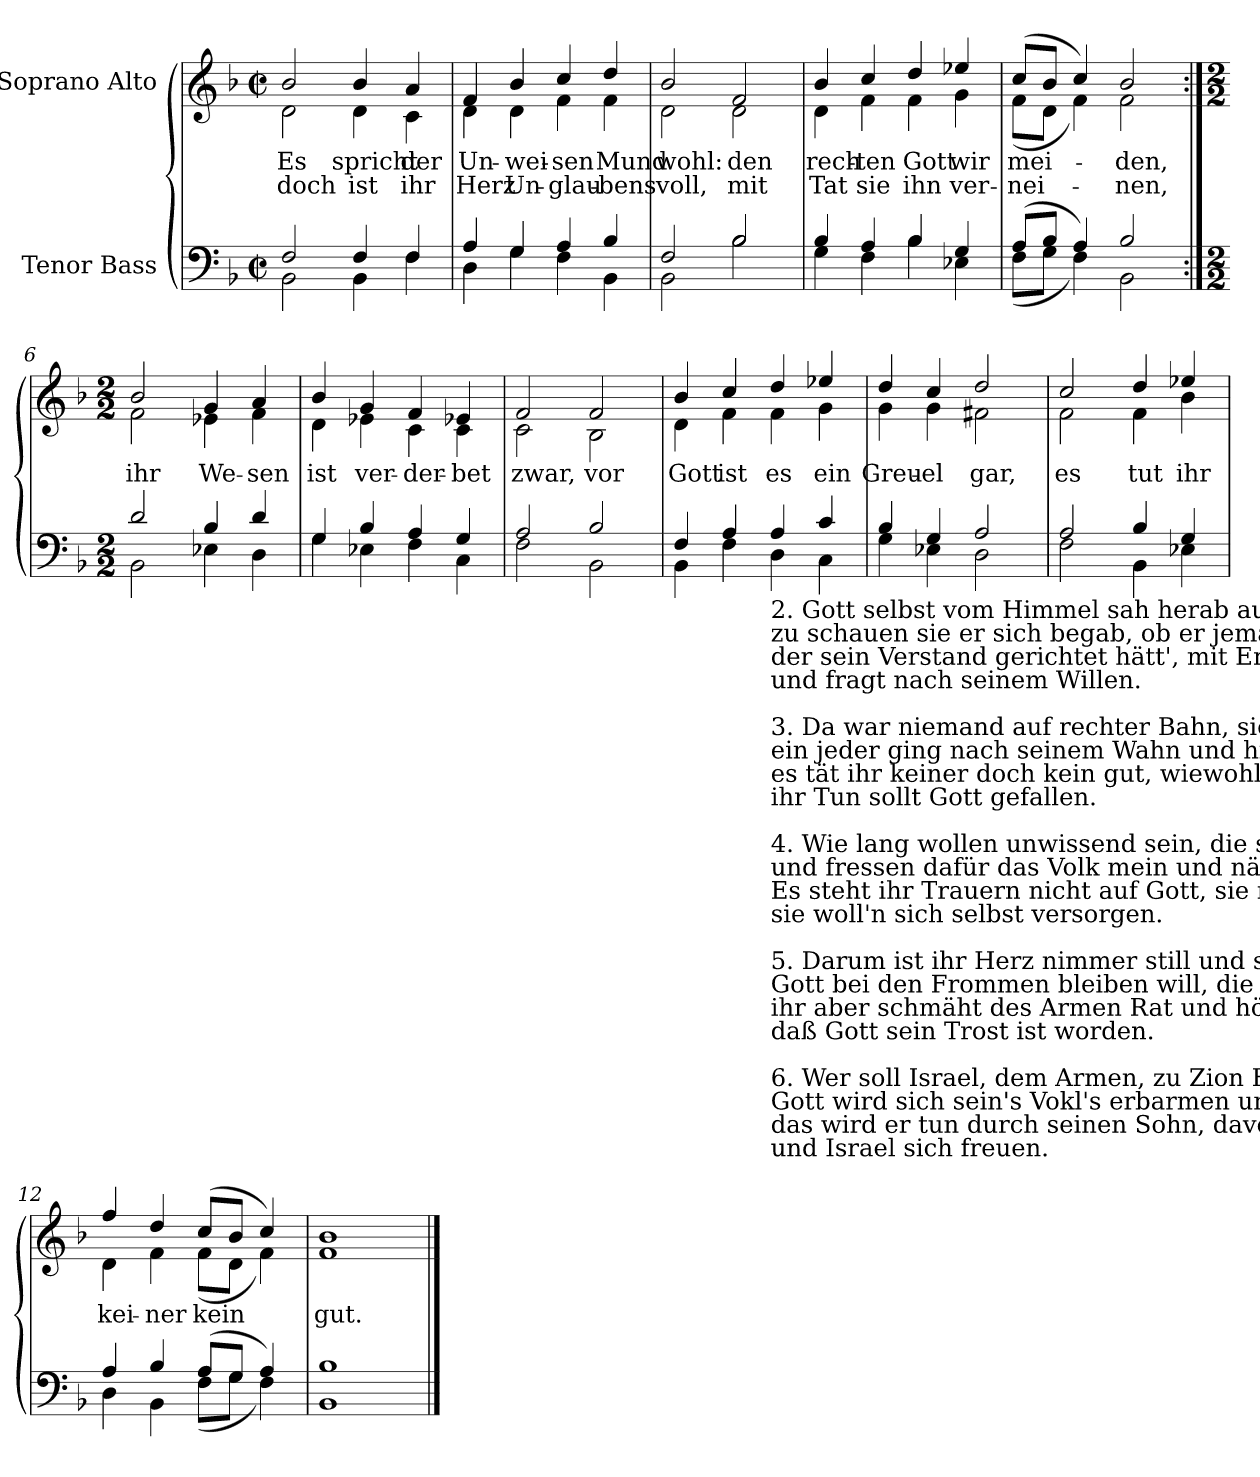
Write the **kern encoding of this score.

**kern	**kern	**text	**text
*part2	*part1	*part1	*part1
*staff2	*staff1	*staff1	*staff1
*I"Tenor Bass	*I"Soprano Alto	*	*
*clefF4	*clefG2	*	*
*k[b-]	*k[b-]	*	*
*F:	*F:	*	*
*M2/2	*M2/2	*	*
*met(c|)	*met(c|)	*	*
=1	=1	=1	=1
*^	*	*	*
!	!	!LO:TX:a:cj:t=Cornelius Becker\n(1561-1604)	!	!
!	!	!LO:TX:a:cj:t=Heinrich Schütz\n(1585-1672)	!	!
!	!	!LO:TX:a:cj:t=Psalm 53, SWV 150	!	!
!	!	!LO:TX:a:cj:t=(Psalms 14 and 53 are identical.)	!	!
!	!	!	!LO:LY:b	!LO:LY:b
*	*	*^	*	*
2F/	2BB-\	2b-/	2d\	Es	doch
!	!	!	!	!LO:LY:b	!LO:LY:b
4F/	4BB-\	4b-/	4d\	spricht	ist
!	!	!	!	!LO:LY:b	!LO:LY:b
4F/	4F\	4a/	4c\	der	ihr
=2	=2	=2	=2	=2	=2
!	!	!	!	!LO:LY:b	!LO:LY:b
4A/	4D\	4f/	4d\	Un-	-Herz
!	!	!	!	!LO:LY:b	!LO:LY:b
4G/	4G\	4b-/	4d\	wei-	-Un-
!	!	!	!	!LO:LY:b	!LO:LY:b
4A/	4F\	4cc/	4f\	-sen	glau-
!	!	!	!	!LO:LY:b	!LO:LY:b
4B-/	4BB-\	4dd/	4f\	-Mund	bens
=3	=3	=3	=3	=3	=3
!	!	!	!	!LO:LY:b	!LO:LY:b
2F/	2BB-\	2b-/	2d\	wohl:	voll,
!	!	!	!	!LO:LY:b	!LO:LY:b
2B-/	2B-\	2f/	2d\	den	mit
=4	=4	=4	=4	=4	=4
!	!	!	!	!LO:LY:b	!LO:LY:b
4B-/	4G\	4b-/	4d\	rech-	-Tat
!	!	!	!	!LO:LY:b	!LO:LY:b
4A/	4F\	4cc/	4f\	ten	sie
!	!	!	!	!LO:LY:b	!LO:LY:b
4B-/	4B-\	4dd/	4f\	Gott	ihn
!	!	!	!	!LO:LY:b	!LO:LY:b
4G/	4E-X\	4ee-X/	4g\	wir	ver-
=5	=5	=5	=5	=5	=5
!	!	!	!	!LO:LY:b	!LO:LY:b
(>8A/L	(<8F\L	(>8cc/L	(<8f\L	-mei-	nei-
8B-/J	8G\J	8b-/J	8d\J	.	.
4A/)	4F\)	4cc/)	4f\)	.	.
!	!	!	!	!LO:LY:b	!LO:LY:b
2B-/	2BB-\	2b-/	2f\	den,	nen,
!!LO:LB:g=z	!!
=6:|!	=6:|!	=6:|!	=6:|!	=6:|!	=6:|!
*M2/2	*	*M2/2	*	*	*
!	!	!	!	!LO:LY:b	!
2d/	2BB-\	2b-/	2f\	ihr	.
!	!	!	!	!LO:LY:b	!
4B-/	4E-X\	4g/	4e-X\	We-	.
!	!	!	!	!LO:LY:b	!
4d/	4D\	4a/	4f\	-sen	.
=7	=7	=7	=7	=7	=7
!	!	!	!	!LO:LY:b	!
4G/	4G\	4b-/	4d\	ist	.
!	!	!	!	!LO:LY:b	!
4B-/	4E-X\	4g/	4e-X\	ver-	.
!	!	!	!	!LO:LY:b	!
4A/	4F\	4f/	4c\	-der-	.
!	!	!	!	!LO:LY:b	!
4G/	4C\	4e-X/	4c\	-bet	.
=8	=8	=8	=8	=8	=8
!	!	!	!	!LO:LY:b	!
2A/	2F\	2f/	2c\	zwar,	.
!	!	!	!	!LO:LY:b	!
2B-/	2BB-\	2f/	2B-\	vor	.
=9	=9	=9	=9	=9	=9
!	!	!	!	!LO:LY:b	!
4F/	4BB-\	4b-/	4d\	Gott	.
!	!	!	!	!LO:LY:b	!
4A/	4F\	4cc/	4f\	ist	.
!LO:TX:b:t=2. Gott selbst vom Himmel sah herab auf aller Menschen Kinder,\nzu schauen sie er sich begab, ob er jemand möchte finden,\nder sein Verstand gerichtet hätt', mit Ernst nach Gottes Worten tät\nund fragt nach seinem Willen.\n\n3. Da war niemand auf rechter Bahn, sie war'n all ausgeschritten,\nein jeder ging nach seinem Wahn und hielt verloren Sitten,\nes tät ihr keiner doch kein gut, wiewohl gar viel betrog der Mut,\nihr Tun sollt Gott gefallen.\n\n4. Wie lang wollen unwissend sein, die solche Müh' aufladen\nund fressen dafür das Volk mein und nähr'n sich mit sein'm Schaden?\nEs steht ihr Trauern nicht auf Gott, sie rufen ihn nicht in der Not,\nsie woll'n sich selbst versorgen.\n\n5. Darum ist ihr Herz nimmer still und steht allzeit in Forchten,\nGott bei den Frommen bleiben will, die ihm mit Glauben g'horchen,\nihr aber schmäht des Armen Rat und höhnet alles, was er sagt,\ndaß Gott sein Trost ist worden.\n\n6. Wer soll Israel, dem Armen, zu Zion Heil erlangen?\nGott wird sich sein's Vokl's erbarmen und lösen die Gefang'nen,\ndas wird er tun durch seinen Sohn, davon wird Jakob Wonne han\nund Israel sich freuen.	!	!	!	!	!
!	!	!	!	!LO:LY:b	!
4A/	4D\	4dd/	4f\	es	.
!	!	!	!	!LO:LY:b	!
4c/	4C\	4ee-X/	4g\	ein	.
=10	=10	=10	=10	=10	=10
!	!	!	!	!LO:LY:b	!
4B-/	4G\	4dd/	4g\	Greu-	.
!	!	!	!	!LO:LY:b	!
4G/	4E-X\	4cc/	4g\	-el	.
!	!	!	!	!LO:LY:b	!
2A/	2D\	2dd/	2f#X\	gar,	.
=11	=11	=11	=11	=11	=11
!	!	!	!	!LO:LY:b	!
2A/	2F\	2cc/	2f\	es	.
!	!	!	!	!LO:LY:b	!
4B-/	4BB-\	4dd/	4f\	tut	.
!	!	!	!	!LO:LY:b	!
4G/	4E-X\	4ee-X/	4b-\	ihr	.
=12	=12	=12	=12	=12	=12
!	!	!	!	!LO:LY:b	!
4A/	4D\	4ff/	4d\	kei-	.
!	!	!	!	!LO:LY:b	!
4B-/	4BB-\	4dd/	4f\	-ner	.
!	!	!	!	!LO:LY:b	!
(>8A/L	(<8F\L	(>8cc/L	(<8f\L	kein	.
8G/J	8G\J	8b-/J	8d\J	.	.
4A/)	4F\)	4cc/)	4f\)	.	.
=13	=13	=13	=13	=13	=13
!	!	!	!	!LO:LY:b	!
1B-/	1BB-\	1b-/	1f\	gut.	.
*v	*v	*	*	*	*
*	*v	*v	*	*
==	==	==	==
*-	*-	*-	*-
